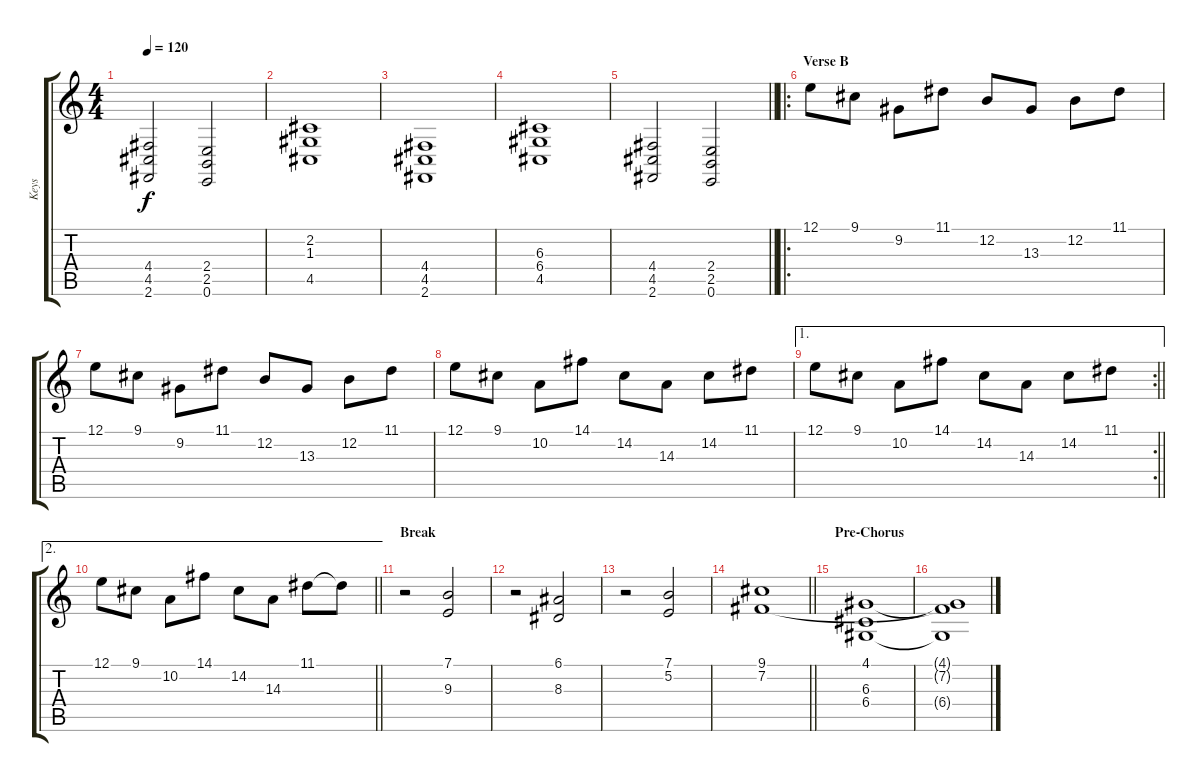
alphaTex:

\track ("Keys" "Keys") {instrument stringensemble1}
\staff {score tabs}
\tuning (E4 B3 G3 D3 A2 E2) {hide}
\ts (4 4)
\tempo 120
\clef g2
\ks c
(4.4 4.5 2.6).2{dy f} (2.4 2.5 0.6).2 |
(2.2 1.3 4.5).1 |
(4.4 4.5 2.6).1 |
(6.3 6.4 4.5).1 |
\barLineRight lightlight
(4.4 4.5 2.6).2 (2.4 2.5 0.6).2 |
\ro
\section ("" "Verse B")
12.1.8 9.1.8 9.2.8 11.1.8 12.2.8 13.3.8 12.2.8 11.1.8 |
12.1.8 9.1.8 9.2.8 11.1.8 12.2.8 13.3.8 12.2.8 11.1.8 |
12.1.8 9.1.8 10.2.8 14.1.8 14.2.8 14.3.8 14.2.8 11.1.8 |
\ae 1
\rc 2
\barLineRight lightlight
12.1.8 9.1.8 10.2.8 14.1.8 14.2.8 14.3.8 14.2.8 11.1.8 |
\ae 2
\barLineRight lightlight
12.1.8 9.1.8 10.2.8 14.1.8 14.2.8 14.3.8 11.1.8 11.1{t}.8 |
\section ("" "Break")
r.2 (7.1 9.3).2 |
r.2 (6.1 8.3).2 |
r.2 (7.1 5.2).2 |
\barLineRight lightlight
(9.1 7.2).1 |
\section ("" "Pre-Chorus")
(4.1 6.3 6.4).1 |
(4.1{t} 7.2{t} 6.4{t}).1
